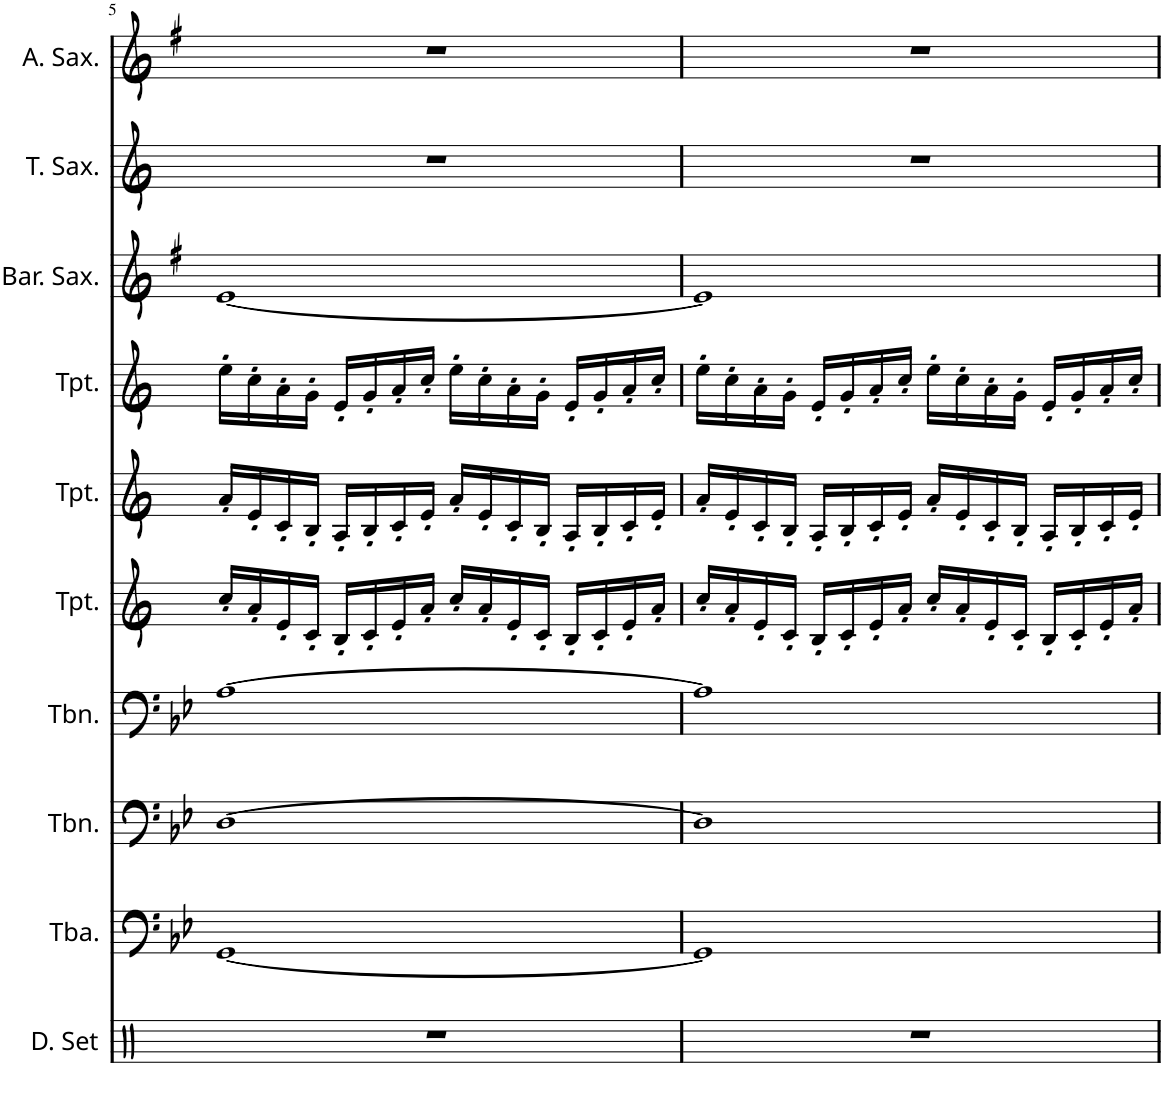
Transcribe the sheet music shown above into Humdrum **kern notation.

**kern	**kern	**kern	**kern	**kern	**kern	**kern	**kern	**kern	**kern
*part10	*part9	*part8	*part7	*part6	*part5	*part4	*part3	*part2	*part1
*staff10	*staff9	*staff8	*staff7	*staff6	*staff5	*staff4	*staff3	*staff2	*staff1
*I"Drumset	*I"Tuba	*I"Trombone	*I"Trombone	*I"Trumpet	*I"Trumpet	*I"Trumpet	*I"Baritone Saxophone	*I"Tenor Saxophone	*I"Alto Saxophone
*I'D. Set	*I'Tba.	*I'Tbn.	*I'Tbn.	*I'Tpt.	*I'Tpt.	*I'Tpt.	*I'Bar. Sax.	*I'T. Sax.	*I'A. Sax.
!!LO:PB:g=z
*clefX	*clefF4	*clefF4	*clefF4	*clefG2	*clefG2	*clefG2	*clefG2	*clefG2	*clefG2
*	*	*	*	*Trd1c2	*Trd1c2	*Trd1c2	*Trd12c21	*Trd8c14	*Trd5c9
*k[]	*k[b-e-]	*k[b-e-]	*k[b-e-]	*k[]	*k[]	*k[]	*k[f#]	*k[]	*k[f#]
*M4/4	*M4/4	*M4/4	*M4/4	*M4/4	*M4/4	*M4/4	*M4/4	*M4/4	*M4/4
=5	=5	=5	=5	=5	=5	=5	=5	=5	=5
1r	[1GG	[1D	[1A	16cc'/LL	16a'/LL	16ee'\LL	[1e	1r	1r
.	.	.	.	16a'/	16e'/	16cc'\	.	.	.
.	.	.	.	16e'/	16c'/	16a'\	.	.	.
.	.	.	.	16c'/JJ	16B'/JJ	16g'\JJ	.	.	.
.	.	.	.	16B'/LL	16A'/LL	16e'/LL	.	.	.
.	.	.	.	16c'/	16B'/	16g'/	.	.	.
.	.	.	.	16e'/	16c'/	16a'/	.	.	.
.	.	.	.	16a'/JJ	16e'/JJ	16cc'/JJ	.	.	.
.	.	.	.	16cc'/LL	16a'/LL	16ee'\LL	.	.	.
.	.	.	.	16a'/	16e'/	16cc'\	.	.	.
.	.	.	.	16e'/	16c'/	16a'\	.	.	.
.	.	.	.	16c'/JJ	16B'/JJ	16g'\JJ	.	.	.
.	.	.	.	16B'/LL	16A'/LL	16e'/LL	.	.	.
.	.	.	.	16c'/	16B'/	16g'/	.	.	.
.	.	.	.	16e'/	16c'/	16a'/	.	.	.
.	.	.	.	16a'/JJ	16e'/JJ	16cc'/JJ	.	.	.
=6	=6	=6	=6	=6	=6	=6	=6	=6	=6
1r	1GG]	1D]	1A]	16cc'/LL	16a'/LL	16ee'\LL	1e]	1r	1r
.	.	.	.	16a'/	16e'/	16cc'\	.	.	.
.	.	.	.	16e'/	16c'/	16a'\	.	.	.
.	.	.	.	16c'/JJ	16B'/JJ	16g'\JJ	.	.	.
.	.	.	.	16B'/LL	16A'/LL	16e'/LL	.	.	.
.	.	.	.	16c'/	16B'/	16g'/	.	.	.
.	.	.	.	16e'/	16c'/	16a'/	.	.	.
.	.	.	.	16a'/JJ	16e'/JJ	16cc'/JJ	.	.	.
.	.	.	.	16cc'/LL	16a'/LL	16ee'\LL	.	.	.
.	.	.	.	16a'/	16e'/	16cc'\	.	.	.
.	.	.	.	16e'/	16c'/	16a'\	.	.	.
.	.	.	.	16c'/JJ	16B'/JJ	16g'\JJ	.	.	.
.	.	.	.	16B'/LL	16A'/LL	16e'/LL	.	.	.
.	.	.	.	16c'/	16B'/	16g'/	.	.	.
.	.	.	.	16e'/	16c'/	16a'/	.	.	.
.	.	.	.	16a'/JJ	16e'/JJ	16cc'/JJ	.	.	.
=	=	=	=	=	=	=	=	=	=
*-	*-	*-	*-	*-	*-	*-	*-	*-	*-
